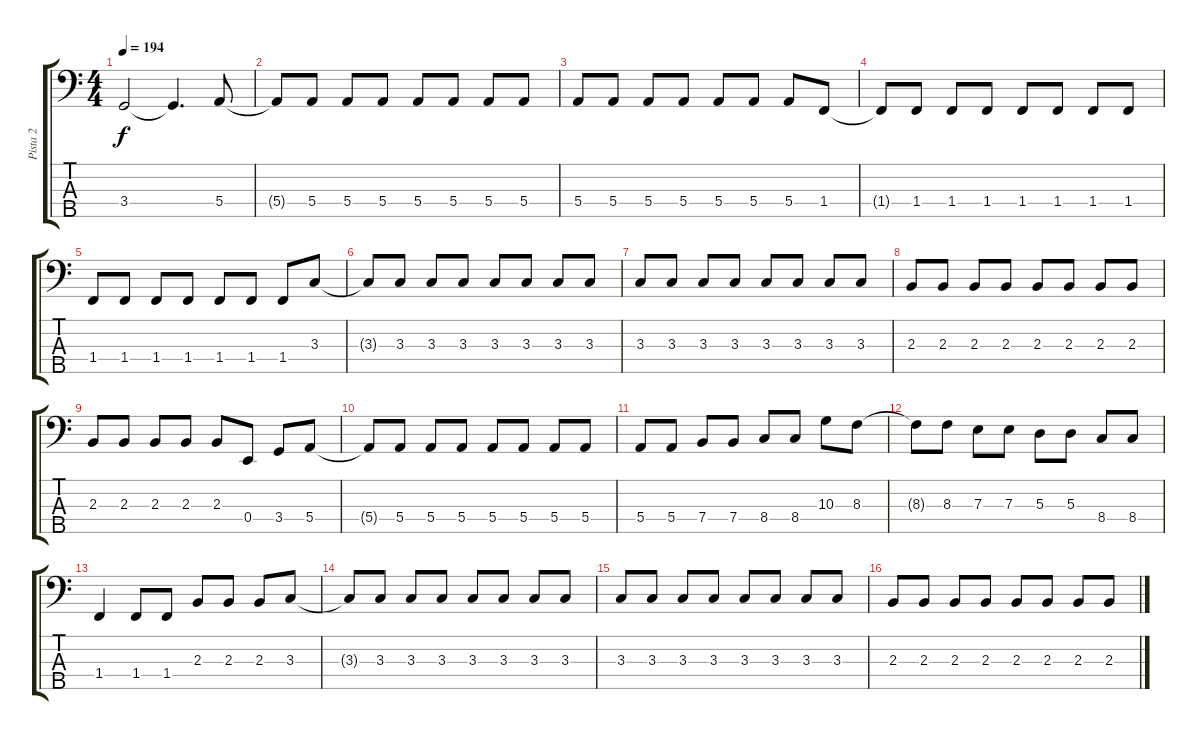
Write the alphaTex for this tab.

\track ("Pista 2" "Pista 2") {instrument electricbassfinger}
\staff {score tabs}
\tuning (G2 D2 A1 E1 B0) {hide}
\ts (4 4)
\tempo 194
\clef f4
\ks c
3.4.2{dy f} 3.4{t}.4{d} 5.4.8 |
5.4{t}.8 5.4.8 5.4.8 5.4.8 5.4.8 5.4.8 5.4.8 5.4.8 |
5.4.8 5.4.8 5.4.8 5.4.8 5.4.8 5.4.8 5.4.8 1.4.8 |
1.4{t}.8 1.4.8 1.4.8 1.4.8 1.4.8 1.4.8 1.4.8 1.4.8 |
1.4.8 1.4.8 1.4.8 1.4.8 1.4.8 1.4.8 1.4.8 3.3.8 |
3.3{t}.8 3.3.8 3.3.8 3.3.8 3.3.8 3.3.8 3.3.8 3.3.8 |
3.3.8 3.3.8 3.3.8 3.3.8 3.3.8 3.3.8 3.3.8 3.3.8 |
2.3.8 2.3.8 2.3.8 2.3.8 2.3.8 2.3.8 2.3.8 2.3.8 |
2.3.8 2.3.8 2.3.8 2.3.8 2.3.8 0.4.8 3.4.8 5.4.8 |
5.4{t}.8 5.4.8 5.4.8 5.4.8 5.4.8 5.4.8 5.4.8 5.4.8 |
5.4.8 5.4.8 7.4.8 7.4.8 8.4.8 8.4.8 10.3.8 8.3.8 |
8.3{t}.8 8.3.8 7.3.8 7.3.8 5.3.8 5.3.8 8.4.8 8.4.8 |
1.4.4 1.4.8 1.4.8 2.3.8 2.3.8 2.3.8 3.3.8 |
3.3{t}.8 3.3.8 3.3.8 3.3.8 3.3.8 3.3.8 3.3.8 3.3.8 |
3.3.8 3.3.8 3.3.8 3.3.8 3.3.8 3.3.8 3.3.8 3.3.8 |
2.3.8 2.3.8 2.3.8 2.3.8 2.3.8 2.3.8 2.3.8 2.3.8
